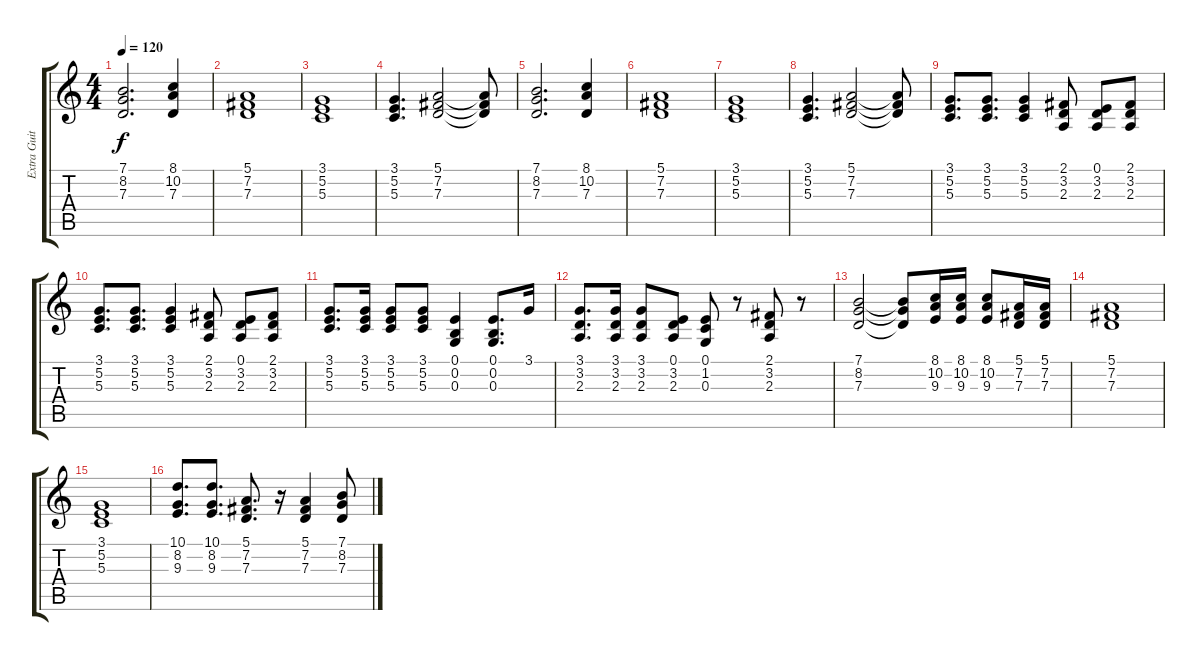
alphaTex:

\track ("Extra Guitar" "Extra Guit") {instrument fx4atmosphere}
\staff {score tabs}
\tuning (E4 B3 G3 D3 A2 E2) {hide}
\ts (4 4)
\tempo 120
\clef g2
\ks c
(7.1 8.2 7.3).2{d dy f} (8.1 10.2 7.3).4 |
(5.1 7.2 7.3).1 |
(3.1 5.2 5.3).1 |
(3.1 5.2 5.3).4{d} (5.1 7.2 7.3).2 (5.1{t} 7.2{t} 7.3{t}).8 |
(7.1 8.2 7.3).2{d} (8.1 10.2 7.3).4 |
(5.1 7.2 7.3).1 |
(3.1 5.2 5.3).1 |
(3.1 5.2 5.3).4{d} (5.1 7.2 7.3).2 (5.1{t} 7.2{t} 7.3{t}).8 |
(3.1 5.2 5.3).8{d} (3.1 5.2 5.3).8{d} (3.1 5.2 5.3).4 (2.1 3.2 2.3).8 (0.1 3.2 2.3).8 (2.1 3.2 2.3).8 |
(3.1 5.2 5.3).8{d} (3.1 5.2 5.3).8{d} (3.1 5.2 5.3).4 (2.1 3.2 2.3).8 (0.1 3.2 2.3).8 (2.1 3.2 2.3).8 |
(3.1 5.2 5.3).8{d} (3.1 5.2 5.3).16 (3.1 5.2 5.3).8 (3.1 5.2 5.3).8 (0.1 0.2 0.3).4 (0.1 0.2 0.3).8{d} 3.1.16 |
(3.1 3.2 2.3).8{d} (3.1 3.2 2.3).16 (3.1 3.2 2.3).8 (0.1 3.2 2.3).8 (0.1 1.2 0.3).8 r.8 (2.1 3.2 2.3).8 r.8 |
(7.1 8.2 7.3).2 (7.1{t} 8.2{t} 7.3{t}).8 (8.1 10.2 9.3).16 (8.1 10.2 9.3).16 (8.1 10.2 9.3).8 (5.1 7.2 7.3).16 (5.1 7.2 7.3).16 |
(5.1 7.2 7.3).1 |
(3.1 5.2 5.3).1 |
(10.1 8.2 9.3).8{d} (10.1 8.2 9.3).8{d} (5.1 7.2 7.3).8{d} r.16 (5.1 7.2 7.3).4 (7.1 8.2 7.3).8
